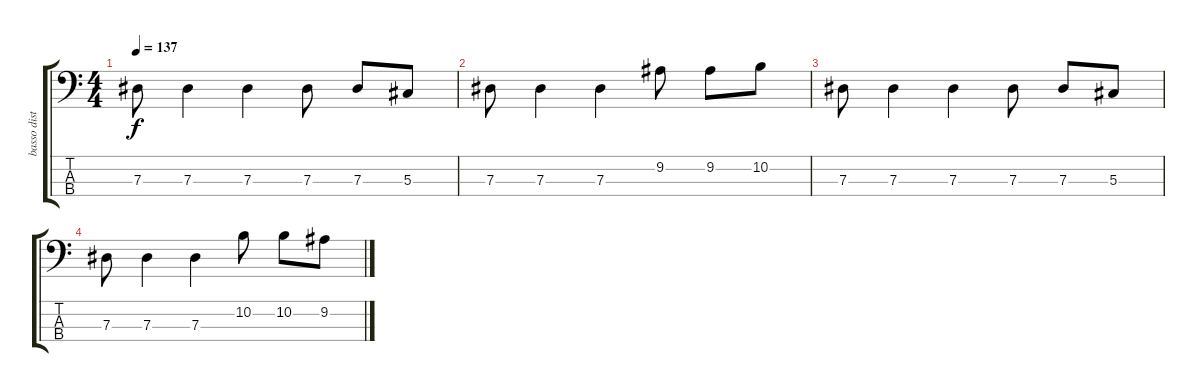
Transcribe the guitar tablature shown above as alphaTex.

\track ("basso distorto" "basso dist") {instrument slapbass1}
\staff {score tabs}
\tuning (Gb2 Db2 Ab1 Eb1) {hide}
\ts (4 4)
\tempo 137
\clef f4
\ks c
7.3.8{dy f} 7.3.4 7.3.4 7.3.8 7.3.8 5.3.8 |
7.3.8 7.3.4 7.3.4 9.2.8 9.2.8 10.2.8 |
7.3.8 7.3.4 7.3.4 7.3.8 7.3.8 5.3.8 |
7.3.8 7.3.4 7.3.4 10.2.8 10.2.8 9.2.8
